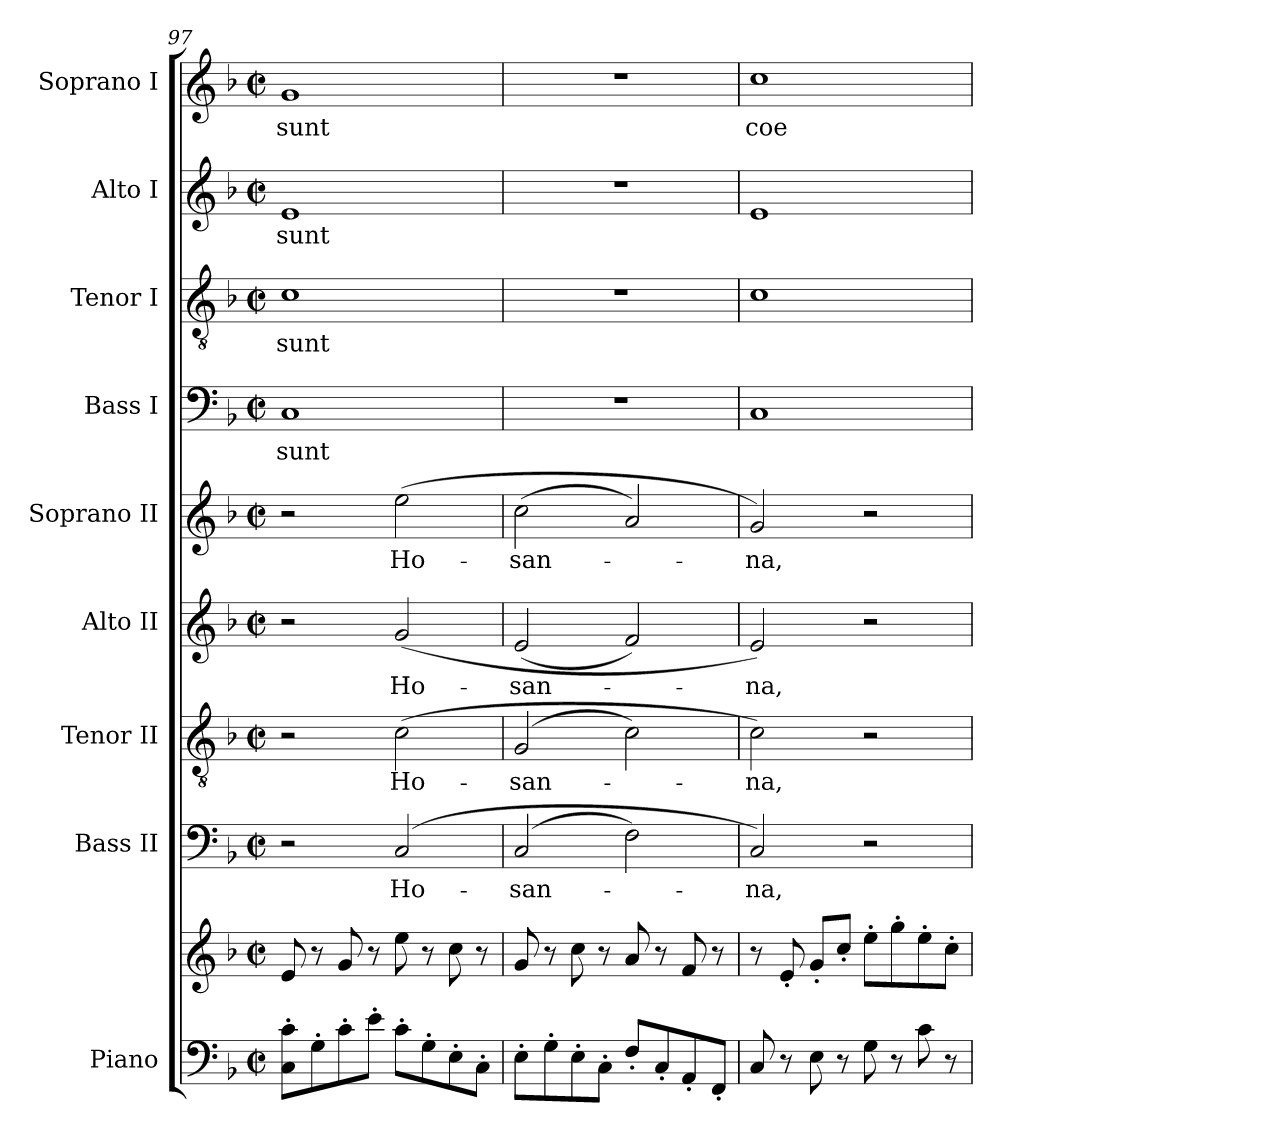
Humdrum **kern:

**kern	**kern	**kern	**text	**kern	**text	**kern	**text	**kern	**text	**kern	**text	**kern	**text	**kern	**text	**kern	**text
*part9	*part9	*part8	*part8	*part7	*part7	*part6	*part6	*part5	*part5	*part4	*part4	*part3	*part3	*part2	*part2	*part1	*part1
*staff10	*staff9	*staff8	*staff8	*staff7	*staff7	*staff6	*staff6	*staff5	*staff5	*staff4	*staff4	*staff3	*staff3	*staff2	*staff2	*staff1	*staff1
*I"Piano	*	*I"Bass II	*	*I"Tenor II	*	*I"Alto II	*	*I"Soprano II	*	*I"Bass I	*	*I"Tenor I	*	*I"Alto I	*	*I"Soprano I	*
*I'Pno.	*	*I'B.	*	*I'T.	*	*I'A.	*	*I'S.	*	*I'B.	*	*I'T.	*	*I'A.	*	*I'S.	*
*clefF4	*clefG2	*clefF4	*	*clefGv2	*	*clefG2	*	*clefG2	*	*clefF4	*	*clefGv2	*	*clefG2	*	*clefG2	*
*	*	*	*	*ITrd7c12	*	*	*	*	*	*	*	*ITrd7c12	*	*	*	*	*
*k[b-]	*k[b-]	*k[b-]	*	*k[b-]	*	*k[b-]	*	*k[b-]	*	*k[b-]	*	*k[b-]	*	*k[b-]	*	*k[b-]	*
*F:	*F:	*F:	*	*F:	*	*F:	*	*F:	*	*F:	*	*F:	*	*F:	*	*F:	*
*M2/2	*M2/2	*M2/2	*	*M2/2	*	*M2/2	*	*M2/2	*	*M2/2	*	*M2/2	*	*M2/2	*	*M2/2	*
*met(c|)	*met(c|)	*met(c|)	*	*met(c|)	*	*met(c|)	*	*met(c|)	*	*met(c|)	*	*met(c|)	*	*met(c|)	*	*met(c|)	*
=97	=97	=97	=97	=97	=97	=97	=97	=97	=97	=97	=97	=97	=97	=97	=97	=97	=97
!	!	!	!	!	!	!	!	!	!	!	!LO:LY:b:color=#000000	!	!	!	!	!	!
!	!	!	!	!	!	!	!	!	!	!	!	!	!LO:LY:b:color=#000000	!	!	!	!
!	!	!	!	!	!	!	!	!	!	!	!	!	!	!	!LO:LY:b:color=#000000	!	!
!	!	!	!	!	!	!	!	!	!	!	!	!	!	!	!	!	!LO:LY:b:color=#000000
8Ci\' 8ci'L	8ei/	2r	.	2r	.	2r	.	2r	.	1Ci	sunt	1Ci	sunt	1ei	sunt	1gi	sunt
8G'i\	8r	.	.	.	.	.	.	.	.	.	.	.	.	.	.	.	.
8c'i\	8gi/	.	.	.	.	.	.	.	.	.	.	.	.	.	.	.	.
8e'i\J	8r	.	.	.	.	.	.	.	.	.	.	.	.	.	.	.	.
!	!	!	!LO:LY:b:color=#000000	!	!	!	!	!	!	!	!	!	!	!	!	!	!
!	!	!	!	!	!LO:LY:b:color=#000000	!	!	!	!	!	!	!	!	!	!	!	!
!	!	!	!	!	!	!	!LO:LY:b:color=#000000	!	!	!	!	!	!	!	!	!	!
!	!	!	!	!	!	!	!	!	!LO:LY:b:color=#000000	!	!	!	!	!	!	!	!
8c'i\L	8eei\	(2Ci/	Ho-	(2Ci\	Ho-	(2gi/	Ho-	(2eei\	Ho-	.	.	.	.	.	.	.	.
8G'i\	8r	.	.	.	.	.	.	.	.	.	.	.	.	.	.	.	.
8E'i\	8cci\	.	.	.	.	.	.	.	.	.	.	.	.	.	.	.	.
8C'i\J	8r	.	.	.	.	.	.	.	.	.	.	.	.	.	.	.	.
=98	=98	=98	=98	=98	=98	=98	=98	=98	=98	=98	=98	=98	=98	=98	=98	=98	=98
!	!	!	!LO:LY:b:color=#000000	!	!	!	!	!	!	!	!	!	!	!	!	!	!
!	!	!	!	!	!LO:LY:b:color=#000000	!	!	!	!	!	!	!	!	!	!	!	!
!	!	!	!	!	!	!	!LO:LY:b:color=#000000	!	!	!	!	!	!	!	!	!	!
!	!	!	!	!	!	!	!	!	!LO:LY:b:color=#000000	!	!	!	!	!	!	!	!
8E'i\L	8gi/	(2Ci/	-san-	(2GGi/	-san-	(2ei/	-san-	(2cci\	-san-	1r	.	1r	.	1r	.	1r	.
8G'i\	8r	.	.	.	.	.	.	.	.	.	.	.	.	.	.	.	.
8E'i\	8cci\	.	.	.	.	.	.	.	.	.	.	.	.	.	.	.	.
8C'i\J	8r	.	.	.	.	.	.	.	.	.	.	.	.	.	.	.	.
8F'i/L	8ai/	2Fi\)	.	2Ci\)	.	2fi/)	.	2ai/)	.	.	.	.	.	.	.	.	.
8C'i/	8r	.	.	.	.	.	.	.	.	.	.	.	.	.	.	.	.
8AA'i/	8fi/	.	.	.	.	.	.	.	.	.	.	.	.	.	.	.	.
8FF'i/J	8r	.	.	.	.	.	.	.	.	.	.	.	.	.	.	.	.
=99	=99	=99	=99	=99	=99	=99	=99	=99	=99	=99	=99	=99	=99	=99	=99	=99	=99
!	!	!	!LO:LY:b:color=#000000	!	!	!	!	!	!	!	!	!	!	!	!	!	!
!	!	!	!	!	!LO:LY:b:color=#000000	!	!	!	!	!	!	!	!	!	!	!	!
!	!	!	!	!	!	!	!LO:LY:b:color=#000000	!	!	!	!	!	!	!	!	!	!
!	!	!	!	!	!	!	!	!	!LO:LY:b:color=#000000	!	!	!	!	!	!	!	!
!	!	!	!	!	!	!	!	!	!	!	!	!	!	!	!	!	!LO:LY:b:color=#000000
8Ci/	8r	2Ci/)	-na,	2Ci\)	-na,	2ei/)	-na,	2gi/)	-na,	1Ci	.	1Ci	.	1ei	.	1cci	coe-
8r	8e'i/	.	.	.	.	.	.	.	.	.	.	.	.	.	.	.	.
8Ei\	8g'i/L	.	.	.	.	.	.	.	.	.	.	.	.	.	.	.	.
8r	8cc'i/J	.	.	.	.	.	.	.	.	.	.	.	.	.	.	.	.
8Gi\	8ee'i\L	2r	.	2r	.	2r	.	2r	.	.	.	.	.	.	.	.	.
8r	8gg'i\	.	.	.	.	.	.	.	.	.	.	.	.	.	.	.	.
8ci\	8ee'i\	.	.	.	.	.	.	.	.	.	.	.	.	.	.	.	.
8r	8cc'i\J	.	.	.	.	.	.	.	.	.	.	.	.	.	.	.	.
=	=	=	=	=	=	=	=	=	=	=	=	=	=	=	=	=	=
*-	*-	*-	*-	*-	*-	*-	*-	*-	*-	*-	*-	*-	*-	*-	*-	*-	*-
